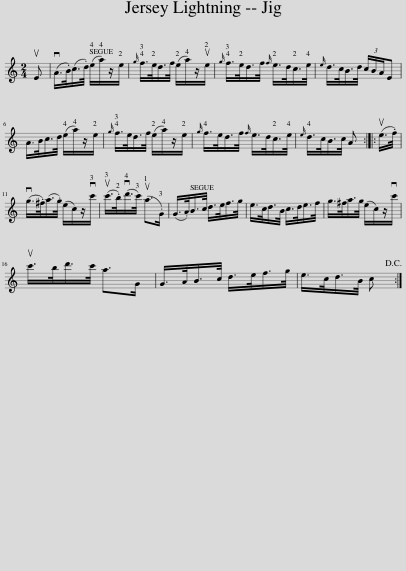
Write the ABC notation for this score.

X:1
L:1/8
M:2/4
I:linebreak $
K:C
V:1 treble
V:1
 uE | (vA/>.B/)(c/>.d/) (e/a/)z/e/ |{g} f/>e/d/>f/ (e/a/)z/ue/ |{g} f/>e/d/>f/{f} e/>d/c/>e/ |{e} d/>c/B/>d/ (3c/B/A/E |$ %5
 A/>B/c/>d/ (e/a/)z/e/ |{g} f/>e/d/>f/ (e/a/)z/e/ |{g} f/>e/d/>f/{f} e/>d/c/>e/ |{e} d/>c/B/>c/ A :: (ue/>.f/) |$ %10
 (vg/>.^f/)(a/>.g/) (e/c/)z/vc'/ | (uc'/>.b/)(vd'/>c'/) (ua>.G) | (G/>.A/)B/>c/ d/>e/f/>g/ | e/>c/d/>B/ c/>d/e/>f/ | g/>^f/a/>g/ (e/c/)z/vc'/ |$ %15
 uc'/>b/d'/>c'/ a>G | G/>A/B/>c/ d/>e/f/>g/ | e/>c/d/>B/ c!D.C.! :| %18
